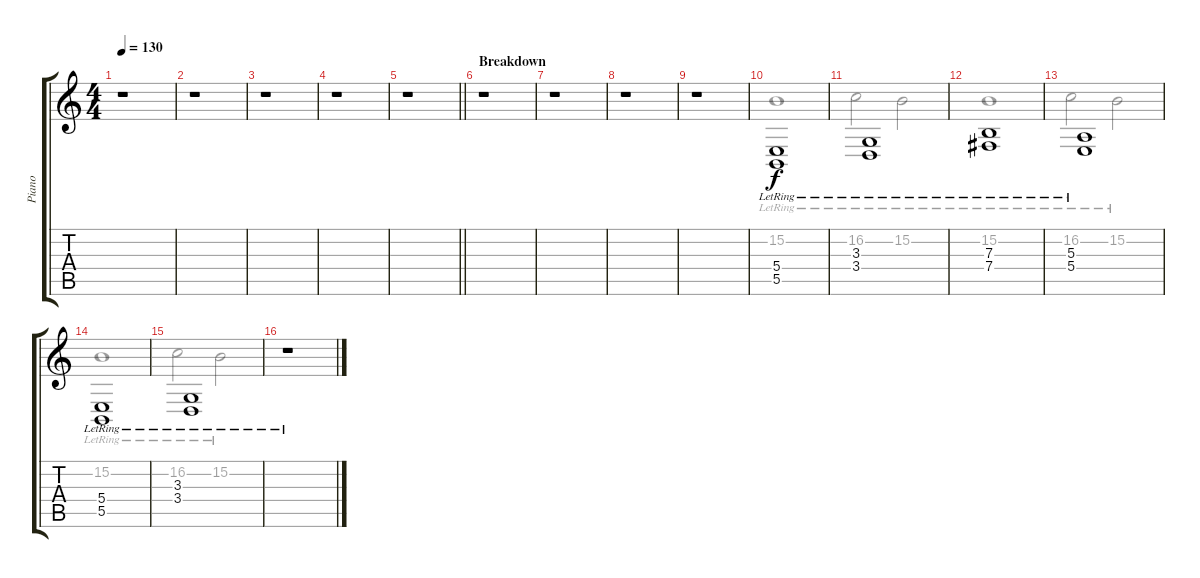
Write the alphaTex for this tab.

\track ("Piano" "Piano") {instrument acousticgrandpiano}
\staff {score tabs}
\tuning (Db4 Ab3 E3 B2 Gb2 B1) {hide}
\voice
\ts (4 4)
\tempo 130
\clef g2
\ks c
r.1{dy f} |
r.1 |
r.1 |
r.1 |
\barLineRight lightlight
r.1 |
\section ("" "Breakdown")
r.1 |
r.1 |
r.1 |
r.1 |
(5.4{lr} 5.5{lr}).1 |
(3.3{lr} 3.4{lr}).1 |
(7.3{lr} 7.4{lr}).1 |
(5.3{lr} 5.4{lr}).1 |
(5.4{lr} 5.5{lr}).1 |
(3.3{lr} 3.4{lr}).1 |
r.1
\voice
\clef g2
\ottava regular
\simile none
\ks c
|
|
|
|
\barLineRight lightlight
|
|
|
|
|
15.2{lr}.1 |
16.2{lr}.2 15.2{lr}.2 |
15.2{lr}.1 |
16.2{lr}.2 15.2{lr}.2 |
15.2{lr}.1 |
16.2{lr}.2 15.2{lr}.2 |
